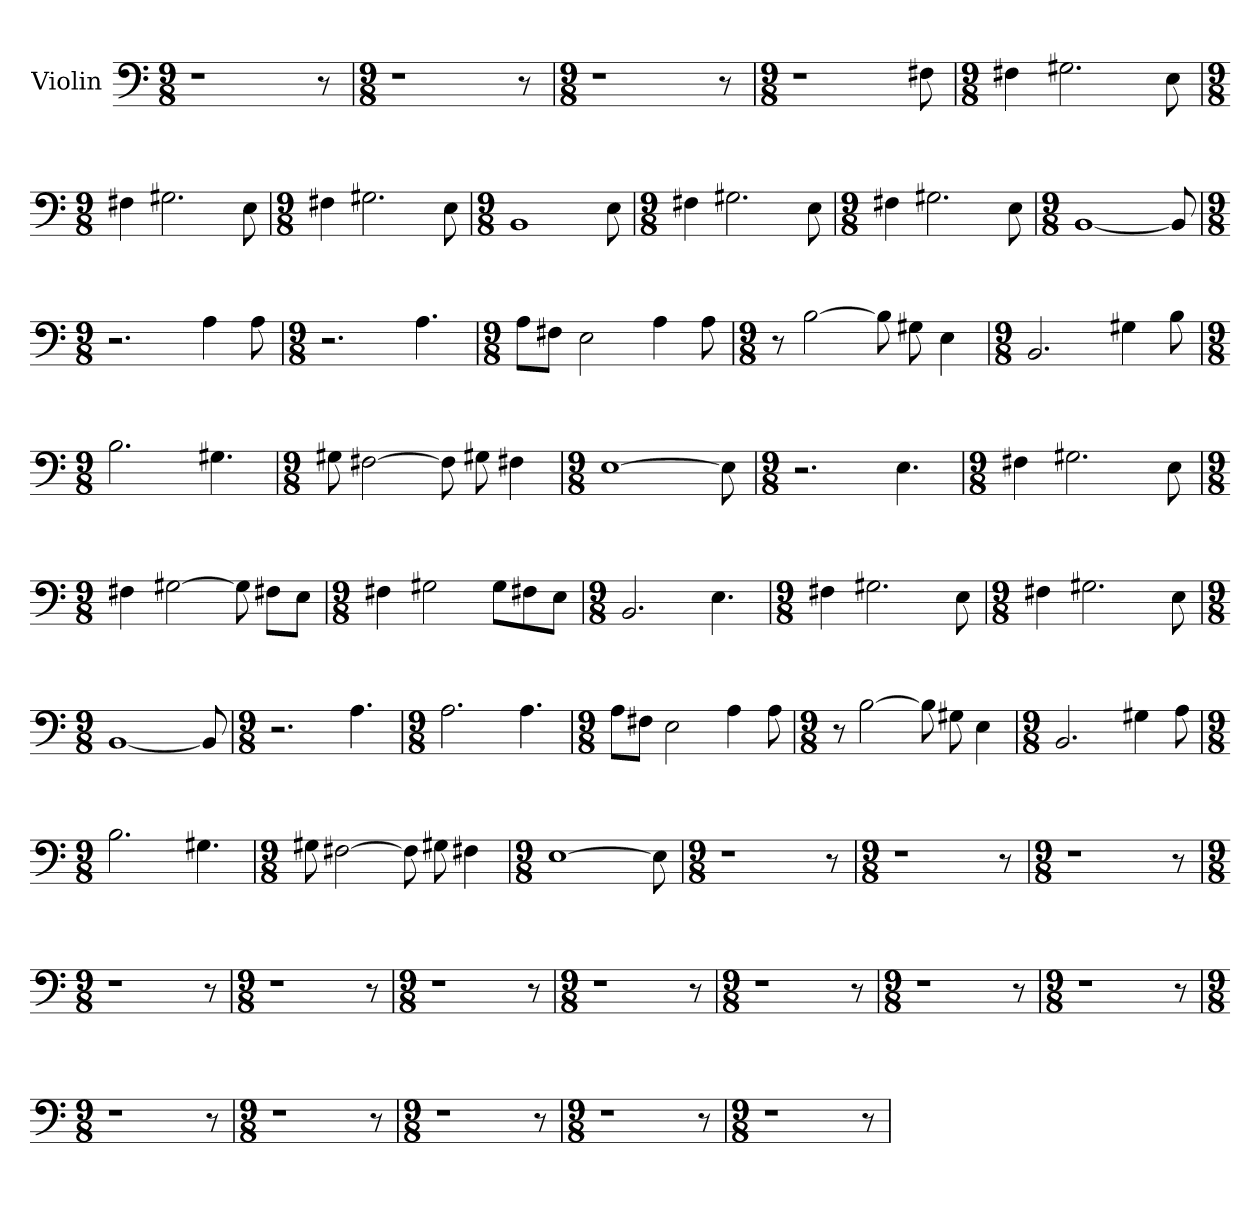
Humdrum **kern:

**kern
*part1
*staff1
*I"Violin
*I'Vln
*M9/8
=
1r
8r
=
*M9/8
1r
8r
=
*M9/8
1r
8r
=
*M9/8
1r
8F#X
=
*M9/8
4F#X
2.G#X
8E
=
*M9/8
4F#X
2.G#X
8E
=
*M9/8
4F#X
2.G#X
8E
=
*M9/8
1BB
8E
=
*M9/8
4F#X
2.G#X
8E
=
*M9/8
4F#X
2.G#X
8E
=
*M9/8
[1BB
8BB]
=
*M9/8
2.r
4A
8A
=
*M9/8
2.r
4.A
=
*M9/8
8AL
8F#XJ
2E
4A
8A
=
*M9/8
8r
[2B
8B]
8G#X
4E
=
*M9/8
2.BB
4G#X
8B
=
*M9/8
2.B
4.G#X
=
*M9/8
8G#X
[2F#X
8F#]
8G#X
4F#X
=
*M9/8
[1E
8E]
=
*M9/8
2.r
4.E
=
*M9/8
4F#X
2.G#X
8E
=
*M9/8
4F#X
[2G#X
8G#]
8F#XL
8EJ
=
*M9/8
4F#X
2G#X
8G#L
8F#X
8EJ
=
*M9/8
2.BB
4.E
=
*M9/8
4F#X
2.G#X
8E
=
*M9/8
4F#X
2.G#X
8E
=
*M9/8
[1BB
8BB]
=
*M9/8
2.r
4.A
=
*M9/8
2.A
4.A
=
*M9/8
8AL
8F#XJ
2E
4A
8A
=
*M9/8
8r
[2B
8B]
8G#X
4E
=
*M9/8
2.BB
4G#X
8A
=
*M9/8
2.B
4.G#X
=
*M9/8
8G#X
[2F#X
8F#]
8G#X
4F#X
=
*M9/8
[1E
8E]
=
*M9/8
1r
8r
=
*M9/8
1r
8r
=
*M9/8
1r
8r
=
*M9/8
1r
8r
=
*M9/8
1r
8r
=
*M9/8
1r
8r
=
*M9/8
1r
8r
=
*M9/8
1r
8r
=
*M9/8
1r
8r
=
*M9/8
1r
8r
=
*M9/8
1r
8r
=
*M9/8
1r
8r
=
*M9/8
1r
8r
=
*M9/8
1r
8r
=
*M9/8
1r
8r
=
*-
